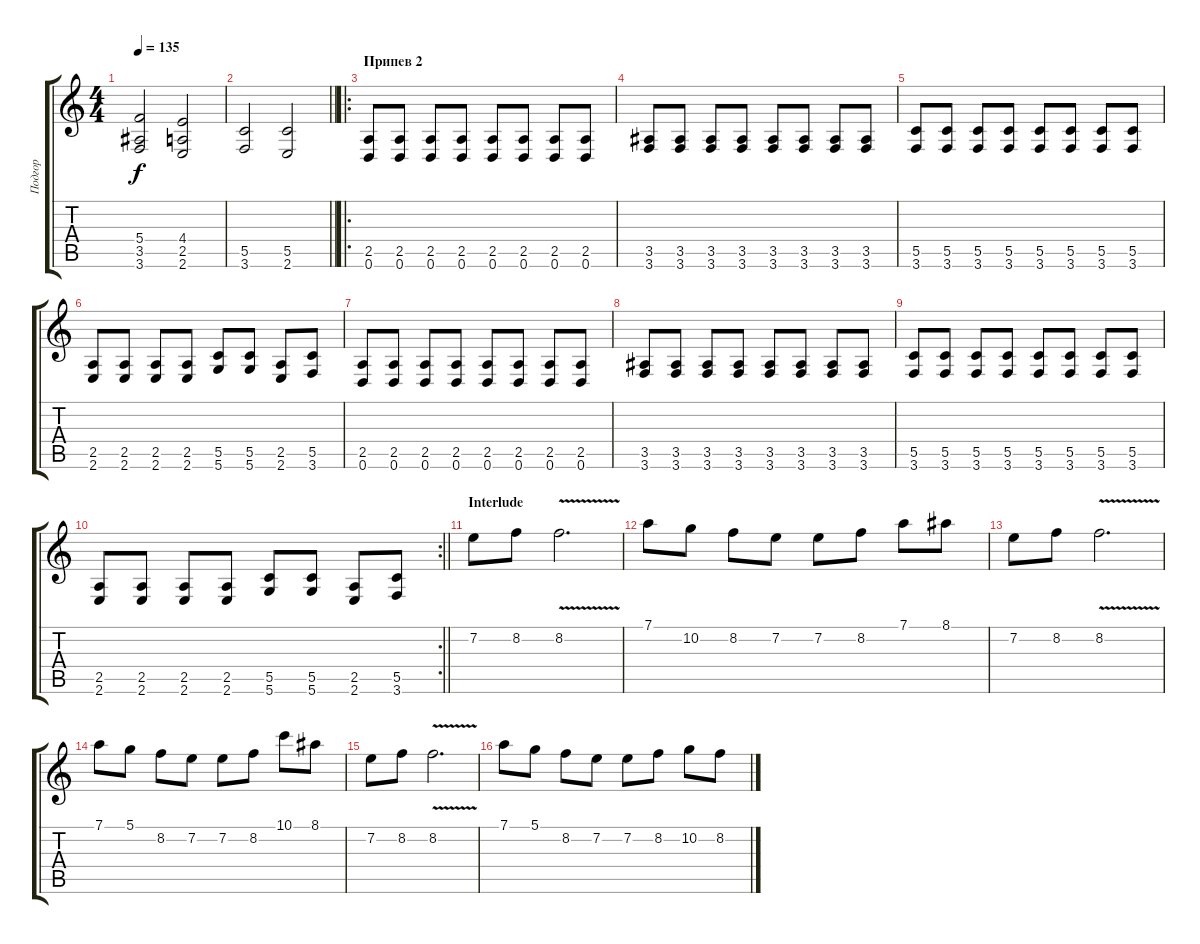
\track ("Подгор" "Подгор") {instrument distortionguitar}
\staff {score tabs}
\tuning (D4 A3 F3 C3 G2 D2) {hide}
\ts (4 4)
\tempo 135
\clef g2
\ks c
(5.4 3.5 3.6).2{dy f} (4.4 2.5 2.6).2 |
\barLineRight lightlight
(5.5 3.6).2 (5.5 2.6).2 |
\ro
\section ("" "Припев 2")
(2.5 0.6).8 (2.5 0.6).8 (2.5 0.6).8 (2.5 0.6).8 (2.5 0.6).8 (2.5 0.6).8 (2.5 0.6).8 (2.5 0.6).8 |
(3.5 3.6).8 (3.5 3.6).8 (3.5 3.6).8 (3.5 3.6).8 (3.5 3.6).8 (3.5 3.6).8 (3.5 3.6).8 (3.5 3.6).8 |
(5.5 3.6).8 (5.5 3.6).8 (5.5 3.6).8 (5.5 3.6).8 (5.5 3.6).8 (5.5 3.6).8 (5.5 3.6).8 (5.5 3.6).8 |
(2.5 2.6).8 (2.5 2.6).8 (2.5 2.6).8 (2.5 2.6).8 (5.5 5.6).8 (5.5 5.6).8 (2.5 2.6).8 (5.5 3.6).8 |
(2.5 0.6).8 (2.5 0.6).8 (2.5 0.6).8 (2.5 0.6).8 (2.5 0.6).8 (2.5 0.6).8 (2.5 0.6).8 (2.5 0.6).8 |
(3.5 3.6).8 (3.5 3.6).8 (3.5 3.6).8 (3.5 3.6).8 (3.5 3.6).8 (3.5 3.6).8 (3.5 3.6).8 (3.5 3.6).8 |
(5.5 3.6).8 (5.5 3.6).8 (5.5 3.6).8 (5.5 3.6).8 (5.5 3.6).8 (5.5 3.6).8 (5.5 3.6).8 (5.5 3.6).8 |
\rc 2
\barLineRight lightlight
(2.5 2.6).8 (2.5 2.6).8 (2.5 2.6).8 (2.5 2.6).8 (5.5 5.6).8 (5.5 5.6).8 (2.5 2.6).8 (5.5 3.6).8 |
\section ("" "Interlude")
7.2.8 8.2.8 8.2{v}.2{d} |
7.1.8 10.2.8 8.2.8 7.2.8 7.2.8 8.2.8 7.1.8 8.1.8 |
7.2.8 8.2.8 8.2{v}.2{d} |
7.1.8 5.1.8 8.2.8 7.2.8 7.2.8 8.2.8 10.1.8 8.1.8 |
7.2.8 8.2.8 8.2{v}.2{d} |
7.1.8 5.1.8 8.2.8 7.2.8 7.2.8 8.2.8 10.2.8 8.2.8
